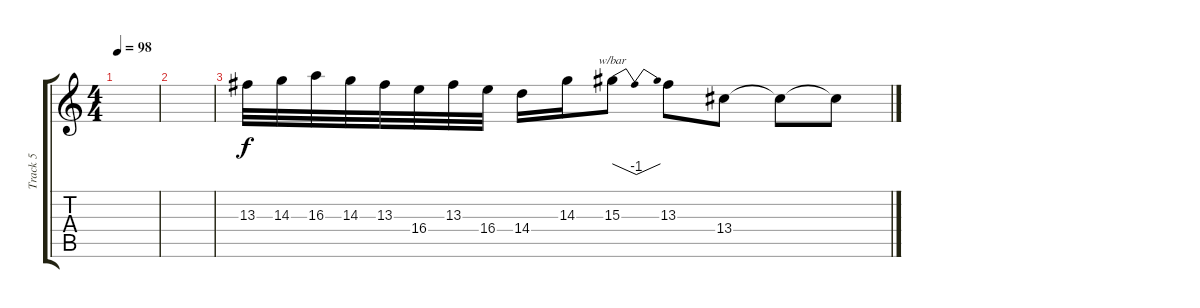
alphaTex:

\track ("Track 5" "Track 5") {instrument overdrivenguitar}
\staff {score tabs}
\tuning (D4 A3 F3 C3 G2 C2) {hide}
\ts (4 4)
\tempo 98
\clef g2
\ks c
|
|
13.3.32 14.3.32 16.3.32 14.3.32 13.3.32 16.4.32 13.3.32 16.4.32 14.4.16 14.3.16 15.3.8{tbe (dip default 0 0 2 -4 60 0)} 13.3.8 13.4.8 13.4{t}.8 13.4{t}.8
